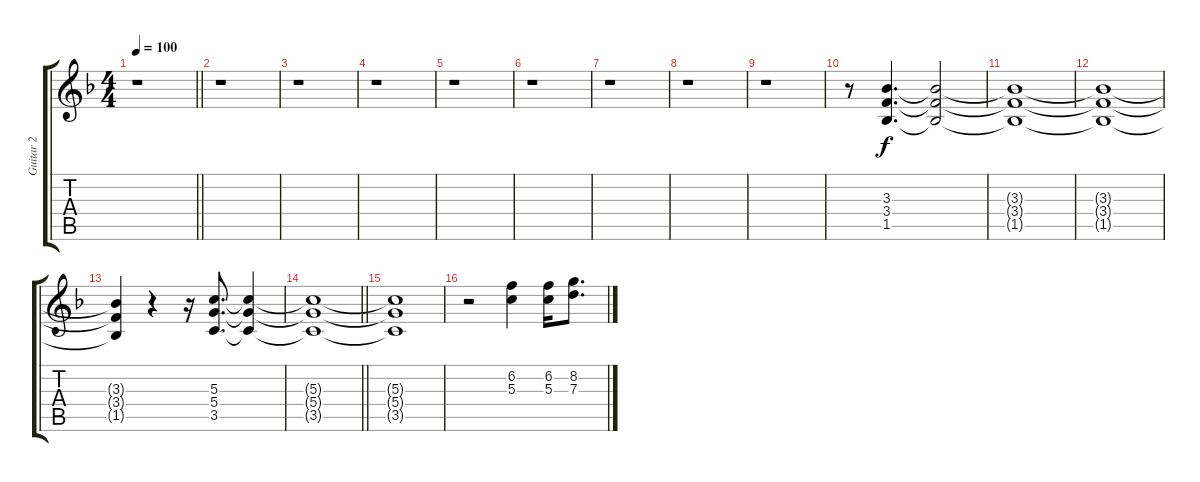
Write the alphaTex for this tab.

\track ("Guitar 2" "Guitar 2") {instrument overdrivenguitar}
\staff {score tabs}
\tuning (E4 B3 G3 D3 A2 E2) {hide}
\ts (4 4)
\tempo 100
\clef g2
\barLineRight lightlight
\ks f
r.1{dy f} |
r.1 |
r.1 |
r.1 |
r.1 |
r.1 |
r.1 |
r.1 |
r.1 |
r.8 (3.3 3.4 1.5).4{d} (3.3{t} 3.4{t} 1.5{t}).2 |
(3.3{t} 3.4{t} 1.5{t}).1 |
(3.3{t} 3.4{t} 1.5{t}).1 |
(3.3{t} 3.4{t} 1.5{t}).4 r.4 r.16 (5.3 5.4 3.5).8{d} (5.3{t} 5.4{t} 3.5{t}).4 |
\barLineRight lightlight
(5.3{t} 5.4{t} 3.5{t}).1 |
(5.3{t} 5.4{t} 3.5{t}).1 |
r.2 (6.2 5.3).4 (6.2 5.3).16 (8.2 7.3).8{d}
